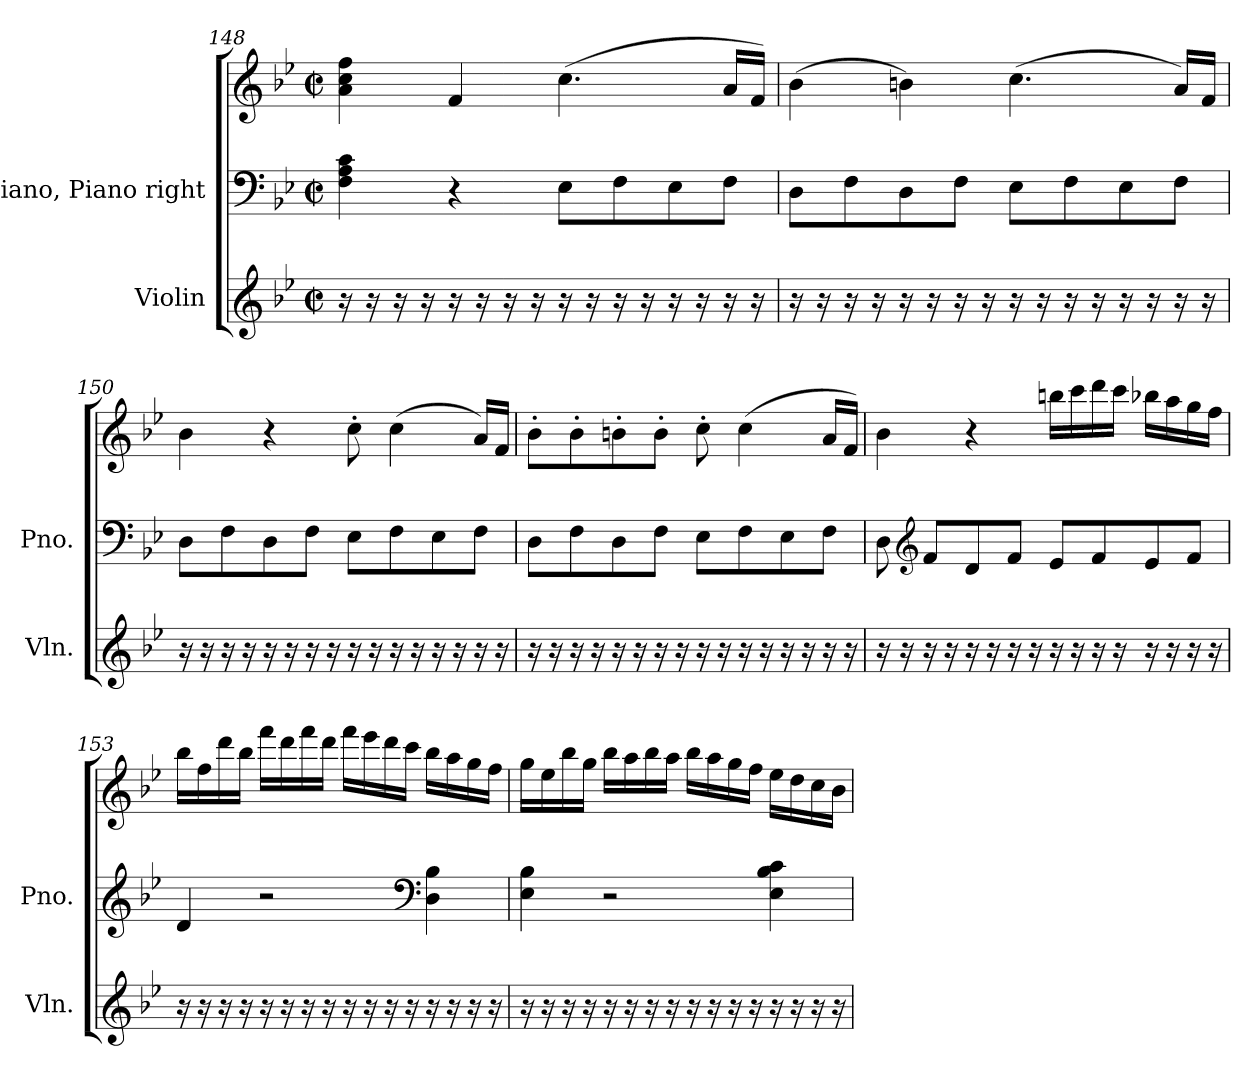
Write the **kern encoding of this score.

**kern	**kern	**kern
*part2	*part1	*part1
*staff3	*staff2	*staff1
*I"Violin	*I"Piano, Piano right	*
*I'Vln.	*I'Pno.	*
*clefG2	*clefF4	*clefG2
*k[b-e-]	*k[b-e-]	*k[b-e-]
*M2/2	*M2/2	*M2/2
*met(c|)	*met(c|)	*met(c|)
=148	=148	=148
16r	4F\ 4A\ 4c\	4a\ 4cc\ 4ff\
16r	.	.
16r	.	.
16r	.	.
16r	4r	4f/
16r	.	.
16r	.	.
16r	.	.
16r	8E-\L	(>4.cc\
16r	.	.
16r	8F\	.
16r	.	.
16r	8E-\	.
16r	.	.
16r	8F\J	16a/LL
16r	.	16f/JJ)
!!LO:LB:g=z
=149	=149	=149
16r	8D\L	(>4b-\
16r	.	.
16r	8F\	.
16r	.	.
16r	8D\	4bn\)
16r	.	.
16r	8F\J	.
16r	.	.
16r	8E-\L	(>4.cc\
16r	.	.
16r	8F\	.
16r	.	.
16r	8E-\	.
16r	.	.
16r	8F\J	16a/LL)
16r	.	16f/JJ
=150	=150	=150
16r	8D\L	4b-\
16r	.	.
16r	8F\	.
16r	.	.
16r	8D\	4r
16r	.	.
16r	8F\J	.
16r	.	.
16r	8E-\L	8cc'\
16r	.	.
16r	8F\	(>4cc\
16r	.	.
16r	8E-\	.
16r	.	.
16r	8F\J	16a/LL)
16r	.	16f/JJ
!!LO:PB:g=z
=151	=151	=151
16r	8D\L	8b-'\L
16r	.	.
16r	8F\	8b-'\
16r	.	.
16r	8D\	8bn'\
16r	.	.
16r	8F\J	8b'\J
16r	.	.
16r	8E-\L	8cc'\
16r	.	.
16r	8F\	(>4cc\
16r	.	.
16r	8E-\	.
16r	.	.
16r	8F\J	16a/LL
16r	.	16f/JJ)
=152	=152	=152
16r	8D\	4b-\
16r	.	.
*	*clefG2	*
16r	8f/L	.
16r	.	.
16r	8d/	4r
16r	.	.
16r	8f/J	.
16r	.	.
16r	8e-/L	16bbn\LL
16r	.	16ccc\
16r	8f/	16ddd\
16r	.	16ccc\JJ
16r	8e-/	16bb-X\LL
16r	.	16aa\
16r	8f/J	16gg\
16r	.	16ff\JJ
!!LO:LB:g=z
=153	=153	=153
16r	4d/	16bb-\LL
16r	.	16ff\
16r	.	16ddd\
16r	.	16bb-\JJ
16r	2r	16fff\LL
16r	.	16ddd\
16r	.	16fff\
16r	.	16ddd\JJ
16r	.	16fff\LL
16r	.	16eee-\
16r	.	16ddd\
16r	.	16ccc\JJ
*	*clefF4	*
16r	4D\ 4B-\	16bb-\LL
16r	.	16aa\
16r	.	16gg\
16r	.	16ff\JJ
=154	=154	=154
16r	4E-\ 4B-\	16gg\LL
16r	.	16ee-\
16r	.	16bb-\
16r	.	16gg\JJ
16r	2r	16bb-\LL
16r	.	16aa\
16r	.	16bb-\
16r	.	16aa\JJ
16r	.	16bb-\LL
16r	.	16aa\
16r	.	16gg\
16r	.	16ff\JJ
16r	4E-\ 4B-\ 4c\	16ee-\LL
16r	.	16dd\
16r	.	16cc\
16r	.	16b-\JJ
=	=	=
*-	*-	*-
